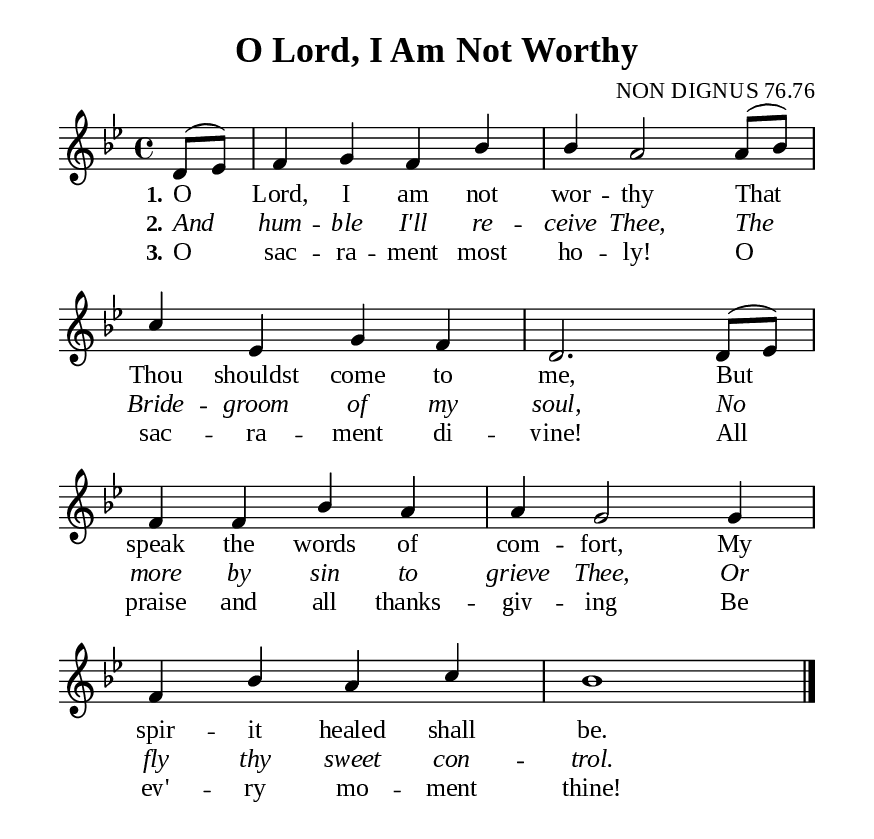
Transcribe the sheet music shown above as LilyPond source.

\version "2.18.2"

\header {
  title = "O Lord, I Am Not Worthy"
  composer = "NON DIGNUS 76.76"
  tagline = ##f
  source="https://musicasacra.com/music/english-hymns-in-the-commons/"
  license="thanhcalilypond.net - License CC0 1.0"
}

global= {
  \key bes \major
  \time 4/4
  \override Score.BarNumber.break-visibility = ##(#f #f #f)
  \override Lyrics.LyricSpace.minimum-distance = #3.0
}

\paper {
  #(set-paper-size "a5")
  top-margin = 10\mm
  bottom-margin = 5\mm
  left-margin = 10\mm
  right-margin = 10\mm
  indent = #0
  #(define fonts
	 (make-pango-font-tree "Liberation Serif"
	 		       "Liberation Serif"
			       "Liberation Serif"
			       (/ 20 20)))
  system-system-spacing = #'((basic-distance . 3) (padding . 3))
}

printItalic = \with {
  \override LyricText.font-shape = #'italic
}

% Verse music
musicVerseSoprano = \relative c' {
  \partial 4 d8 (ees) |
  f4 g f bes |
  bes a2 a8 (bes) |
  c4 ees, g f |
  d2. d8 (ees) |
  f4 f bes a |
  a g2 g4 |
  f bes a c |
  bes1 \bar "|."
}

% Verse lyrics
verseOne = \lyricmode {
  \set stanza = #"1."
  O Lord, I am not wor -- thy
  That Thou shouldst come to me,
  But speak the words of com -- fort,
  My spir -- it healed shall be.
}

verseTwo = \lyricmode {
  \set stanza = #"2."
  And hum -- ble I'll re -- ceive Thee,
  The Bride -- groom of my soul,
  No more by sin to grieve Thee,
  Or fly thy sweet con -- trol.
}

verseThree = \lyricmode {
  \set stanza = #"3."
  O sac -- ra -- ment most ho -- ly!
  O sac -- ra -- ment di -- vine!
  All praise and all thanks -- giv -- ing
  Be ev' -- ry mo -- ment thine!
}

% Layout
\score {
    \new ChoirStaff <<
      \new Staff <<
        \clef "treble"
        \new Voice = "sopranos" { \global \stemUp \slurUp \musicVerseSoprano }
      >>
      \new Lyrics \lyricsto sopranos \verseOne
      \new Lyrics \printItalic \lyricsto sopranos \verseTwo
      \new Lyrics \lyricsto sopranos \verseThree
    >>
}
